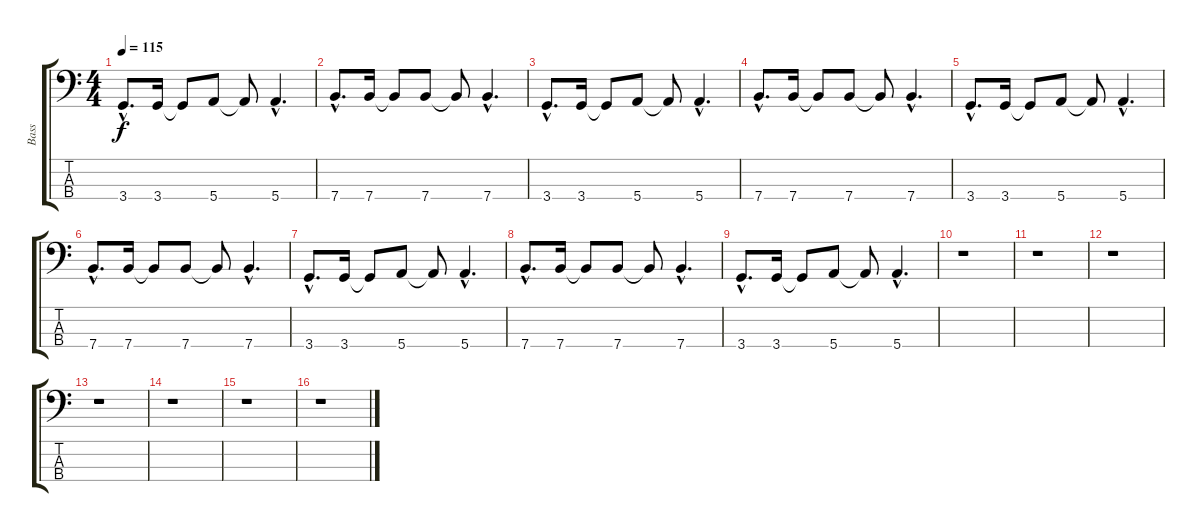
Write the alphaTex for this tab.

\track ("Bass" "Bass") {instrument synthbass1}
\staff {score tabs}
\tuning (G2 D2 A1 E1) {hide}
\ts (4 4)
\tempo 115
\clef f4
\ks c
3.4{hac}.8{d dy f} 3.4.16 3.4{t}.8 5.4.8 5.4{t}.8 5.4{hac}.4{d} |
7.4{hac}.8{d} 7.4.16 7.4{t}.8 7.4.8 7.4{t}.8 7.4{hac}.4{d} |
3.4{hac}.8{d} 3.4.16 3.4{t}.8 5.4.8 5.4{t}.8 5.4{hac}.4{d} |
7.4{hac}.8{d} 7.4.16 7.4{t}.8 7.4.8 7.4{t}.8 7.4{hac}.4{d} |
3.4{hac}.8{d} 3.4.16 3.4{t}.8 5.4.8 5.4{t}.8 5.4{hac}.4{d} |
7.4{hac}.8{d} 7.4.16 7.4{t}.8 7.4.8 7.4{t}.8 7.4{hac}.4{d} |
3.4{hac}.8{d} 3.4.16 3.4{t}.8 5.4.8 5.4{t}.8 5.4{hac}.4{d} |
7.4{hac}.8{d} 7.4.16 7.4{t}.8 7.4.8 7.4{t}.8 7.4{hac}.4{d} |
3.4{hac}.8{d} 3.4.16 3.4{t}.8 5.4.8 5.4{t}.8 5.4{hac}.4{d} |
r.1 |
r.1 |
r.1 |
r.1 |
r.1 |
r.1 |
r.1
